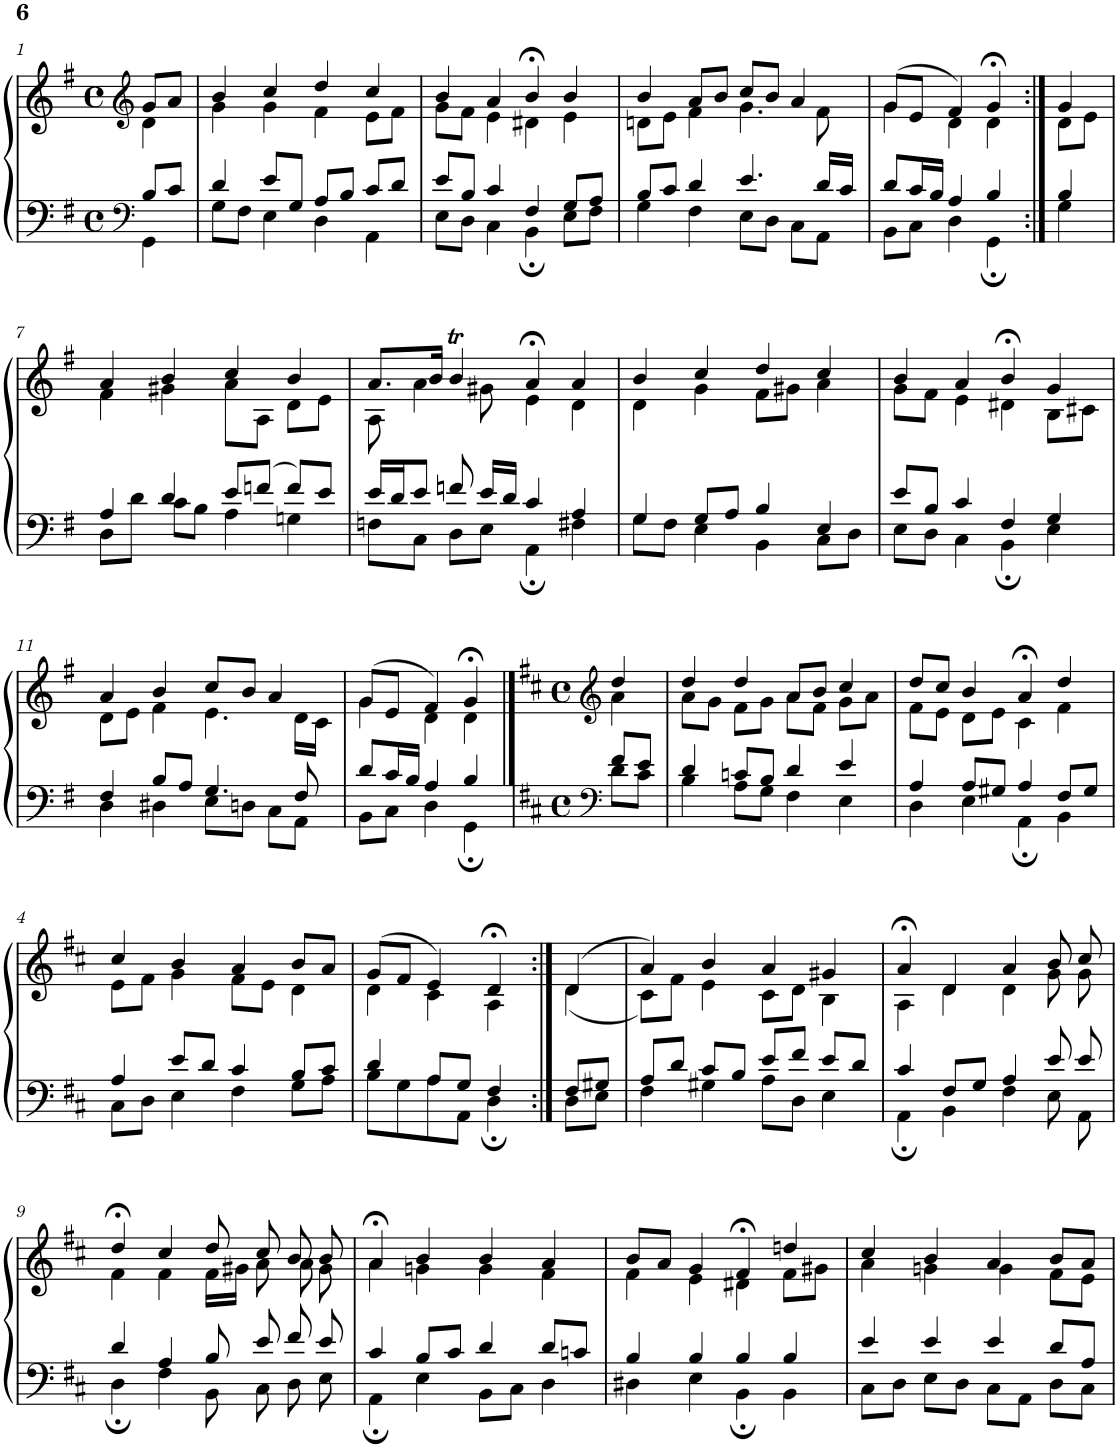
**kern	**kern
*part1	*part1
*staff2	*staff1
*I"Piano	*
*I'Pno	*
!!LO:PB:g=z
*clefF4	*clefG2
*k[f#]	*k[f#]
*M4/4	*M4/4
*met(c)	*met(c)
=1	=1
*^	*^
8B/L	4GG\	8g/L	4d\
8c/J	.	8a/J	.
=2	=2	=2	=2
4d/	8G\L	4b/	4g\
.	8F#\J	.	.
8e/L	4E\	4cc/	4g\
8G/J	.	.	.
8A/L	4D\	4dd/	4f#\
8B/J	.	.	.
8c/L	4AA\	4cc/	8e\L
8d/J	.	.	8f#\J
=3	=3	=3	=3
8e/L	8E\L	4b/	8g\L
8B/J	8D\J	.	8f#\J
4c/	4C\	4a/	4e\
4F#/	4BB;\	4b;</	4d#X\
8G/L	8E\L	4b/	4e\
8A/J	8F#\J	.	.
=4	=4	=4	=4
8B/L	4G\	4b/	8dn\L
8c/J	.	.	8e\J
4d/	4F#\	8a/L	4f#\
.	.	8b/J	.
4.e/	8E\L	8cc/L	4.g\
.	8D\J	8b/J	.
.	8C\L	4a/	.
16d/LL	8AA\J	.	8f#\
16c/JJ	.	.	.
=5	=5	=5	=5
8d/L	8BB\L	(>8g/L	4g\
16c/L	8C\J	8e/J	.
16B/JJ	.	.	.
4A/	4D\	4f#/)	4d\
4B/	4GG;\	4g;</	4d\
=6:|!	=6:|!	=6:|!	=6:|!
4B/	4G\	4g/	8d\L
.	.	.	8e\J
!!LO:LB:g=z	!!
=7	=7	=7	=7
4A/	8D\L	4a/	4f#\
.	8d\J	.	.
4d/	8c\L	4b/	4g#X\
.	8B\J	.	.
8e/L	4A\	4cc/	8a\L
8fn/J	.	.	8A\J
8f/L	4Gn\	4b/	8d\L
8e/J	.	.	8e\J
=8	=8	=8	=8
16e/LL	8Fn\L	8.a/L	8A\
16d/J	.	.	.
8e/J	8C\J	.	4a\
.	.	16b/Jk	.
8fn/	8D\L	4b>/	.
16e/LL	8E\J	.	8g#X\
16d/JJ	.	.	.
4c/	4AA;\	4a;</	4e\
4A/	4F#X\	4a/	4d\
=9	=9	=9	=9
4G/	8G\L	4b/	4d\
.	8F#\J	.	.
8G/L	4E\	4cc/	4g\
8A/J	.	.	.
4B/	4BB\	4dd/	8f#\L
.	.	.	8g#X\J
4E/	8C\L	4cc/	4a\
.	8D\J	.	.
=10	=10	=10	=10
8e/L	8E\L	4b/	8g\L
8B/J	8D\J	.	8f#\J
4c/	4C\	4a/	4e\
4F#/	4BB;\	4b;</	4d#X\
4G/	4E\	4g/	8B\L
.	.	.	8c#X\J
!!LO:LB:g=z	!!
=11	=11	=11	=11
4F#/	4D\	4a/	8d\L
.	.	.	8e\J
8B/L	4D#X\	4b/	4f#\
8A/J	.	.	.
4.G/	8E\L	8cc/L	4.e\
.	8Dn\J	8b/J	.
.	8C\L	4a/	.
8F#/	8AA\J	.	16d\LL
.	.	.	16c\JJ
=12	=12	=12	=12
8d/L	8BB\L	(>8g/L	4g\
16c/L	8C\J	8e/J	.
16B/JJ	.	.	.
4A/	4D\	4f#/)	4d\
4B/	4GG;\	4g;</	4d\
==1	==1	==1	==1
*clefF4	*	*clefG2	*
*k[f#c#]	*	*k[f#c#]	*
*M4/4	*	*M4/4	*
*met(c)	*	*met(c)	*
8f#/L	8d\L	4dd/	4a\
8e/J	8c#\J	.	.
=2	=2	=2	=2
4d/	4B\	4dd/	8a\L
.	.	.	8g\J
8cn/L	8A\L	4dd/	8f#\L
8B/J	8G\J	.	8g\J
4d/	4F#\	8a/L	8a\L
.	.	8b/J	8f#\J
4e/	4E\	4cc#/	8g\L
.	.	.	8a\J
=3	=3	=3	=3
4A/	4D\	8dd/L	8f#\L
.	.	8cc#/J	8e\J
8A/L	4E\	4b/	8d\L
8G#X/J	.	.	8e\J
4A/	4AA;\	4a;</	4c#\
8F#/L	4BB\	4dd/	4f#\
8G#/J	.	.	.
!!LO:LB:g=z	!!
=4	=4	=4	=4
4A/	8C#\L	4cc#/	8e\L
.	8D\J	.	8f#\J
8e/L	4E\	4b/	4g\
8d/J	.	.	.
4c#/	4F#\	4a/	8f#\L
.	.	.	8e\J
8B/L	8G\L	8b/L	4d\
8c#/J	8A\J	8a/J	.
=5	=5	=5	=5
4d/	8B\L	(>8g/L	4d\
.	8G\	8f#/J	.
8A/L	8A\	4e/)	4c#\
8G/J	8AA\J	.	.
4F#/	4D;\	4d;</	4A\
=6:|!	=6:|!	=6:|!	=6:|!
8F#/L	8D\L	(>4d/	(<4d\
8G#X/J	8E\J	.	.
=7	=7	=7	=7
8A/L	4F#\	4a/)	8c#\L)
8d/J	.	.	8f#\J
8c#/L	4G#X\	4b/	4e\
8B/J	.	.	.
8e/L	8A\L	4a/	8c#\L
8f#/J	8D\J	.	8d\J
8e/L	4E\	4g#X/	4B\
8d/J	.	.	.
=8	=8	=8	=8
4c#/	4AA;\	4a;</	4A\
8F#/L	4BB\	4d/	4d\
8G/J	.	.	.
4A/	4F#\	4a/	4d\
8e/	8E\	8b/	8g\
8e/	8AA\	8cc#/	8g\
!!LO:LB:g=z	!!
=9	=9	=9	=9
4d/	4D;\	4dd;</	4f#\
4A/	4F#\	4cc#/	4f#\
8B/	8BB\	8dd/	16f#\LL
.	.	.	16g#X\JJ
8e/	8C#\	8cc#/	8a\
8f#/	8D\	8b/	8a\
8e/	8E\	8b/	8g#\
=10	=10	=10	=10
4c#/	4AA;\	4a;</	4a\
8B/L	4E\	4b/	4gn\
8c#/J	.	.	.
4d/	8BB\L	4b/	4g\
.	8C#\J	.	.
8d/L	4D\	4a/	4f#\
8cn/J	.	.	.
=11	=11	=11	=11
4B/	4D#X\	8b/L	4f#\
.	.	8a/J	.
4B/	4E\	4g/	4e\
4B/	4BB;\	4f#;</	4d#X\
4B/	4BB\	4ddn/	8f#\L
.	.	.	8g#X\J
=12	=12	=12	=12
4e/	8C#\L	4cc#/	4a\
.	8D\J	.	.
4e/	8E\L	4b/	4gn\
.	8D\J	.	.
4e/	8C#\L	4a/	4g\
.	8AA\J	.	.
8d/L	8D\L	8b/L	8f#\L
8A/J	8C#\J	8a/J	8e\J
*v	*v	*	*
*	*v	*v
=	=
*-	*-
